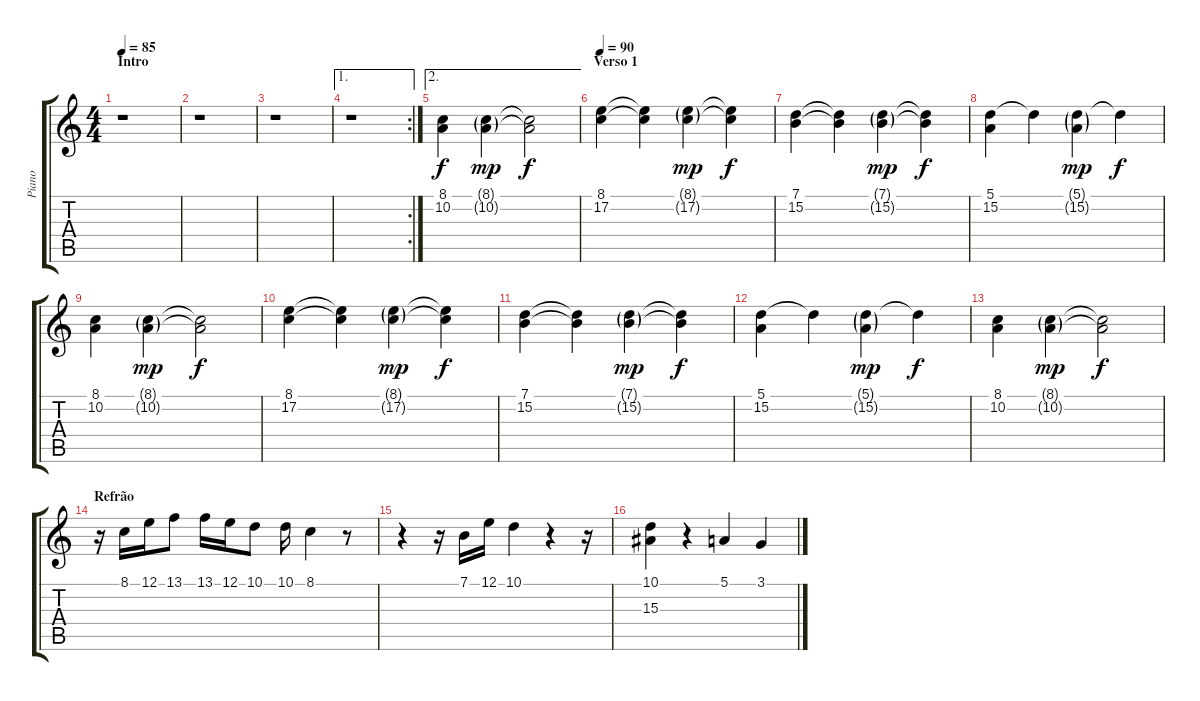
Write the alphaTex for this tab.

\track ("Piano" "Piano") {instrument electricpiano1}
\staff {score tabs}
\tuning (E4 B3 G3 D3 A2 E2) {hide}
\ts (4 4)
\section ("" "Intro")
\tempo 85
\clef g2
\ks c
r.1{dy f instrument electricpiano1} |
r.1 |
r.1 |
\ae 1
\rc 2
r.1 |
\ae 2
(8.1 10.2).4 (8.1{g} 10.2{g}).4{dy mp} (8.1{t} 10.2{t}).2{dy f} |
\section ("" "Verso 1")
\tempo 90
(8.1 17.2).4 (8.1{t} 17.2{t}).4 (8.1{g} 17.2{g}).4{dy mp} (8.1{t} 17.2{t}).4{dy f} |
(7.1 15.2).4 (7.1{t} 15.2{t}).4 (7.1{g} 15.2{g}).4{dy mp} (7.1{t} 15.2{t}).4{dy f} |
(5.1 15.2).4 15.2{t}.4 (5.1{g} 15.2{g}).4{dy mp} 15.2{t}.4{dy f} |
(8.1 10.2).4 (8.1{g} 10.2{g}).4{dy mp} (8.1{t} 10.2{t}).2{dy f} |
(8.1 17.2).4 (8.1{t} 17.2{t}).4 (8.1{g} 17.2{g}).4{dy mp} (8.1{t} 17.2{t}).4{dy f} |
(7.1 15.2).4 (7.1{t} 15.2{t}).4 (7.1{g} 15.2{g}).4{dy mp} (7.1{t} 15.2{t}).4{dy f} |
(5.1 15.2).4 15.2{t}.4 (5.1{g} 15.2{g}).4{dy mp} 15.2{t}.4{dy f} |
(8.1 10.2).4 (8.1{g} 10.2{g}).4{dy mp} (8.1{t} 10.2{t}).2{dy f} |
\section ("" "Refrão")
r.16 8.1.16 12.1.16 13.1.8 13.1.16 12.1.16 10.1.8 10.1.16 8.1.4 r.8 |
r.4 r.16 7.1.16 12.1.16 10.1.4 r.4 r.16 |
(10.1 15.3).4 r.4 5.1.4 3.1.4
